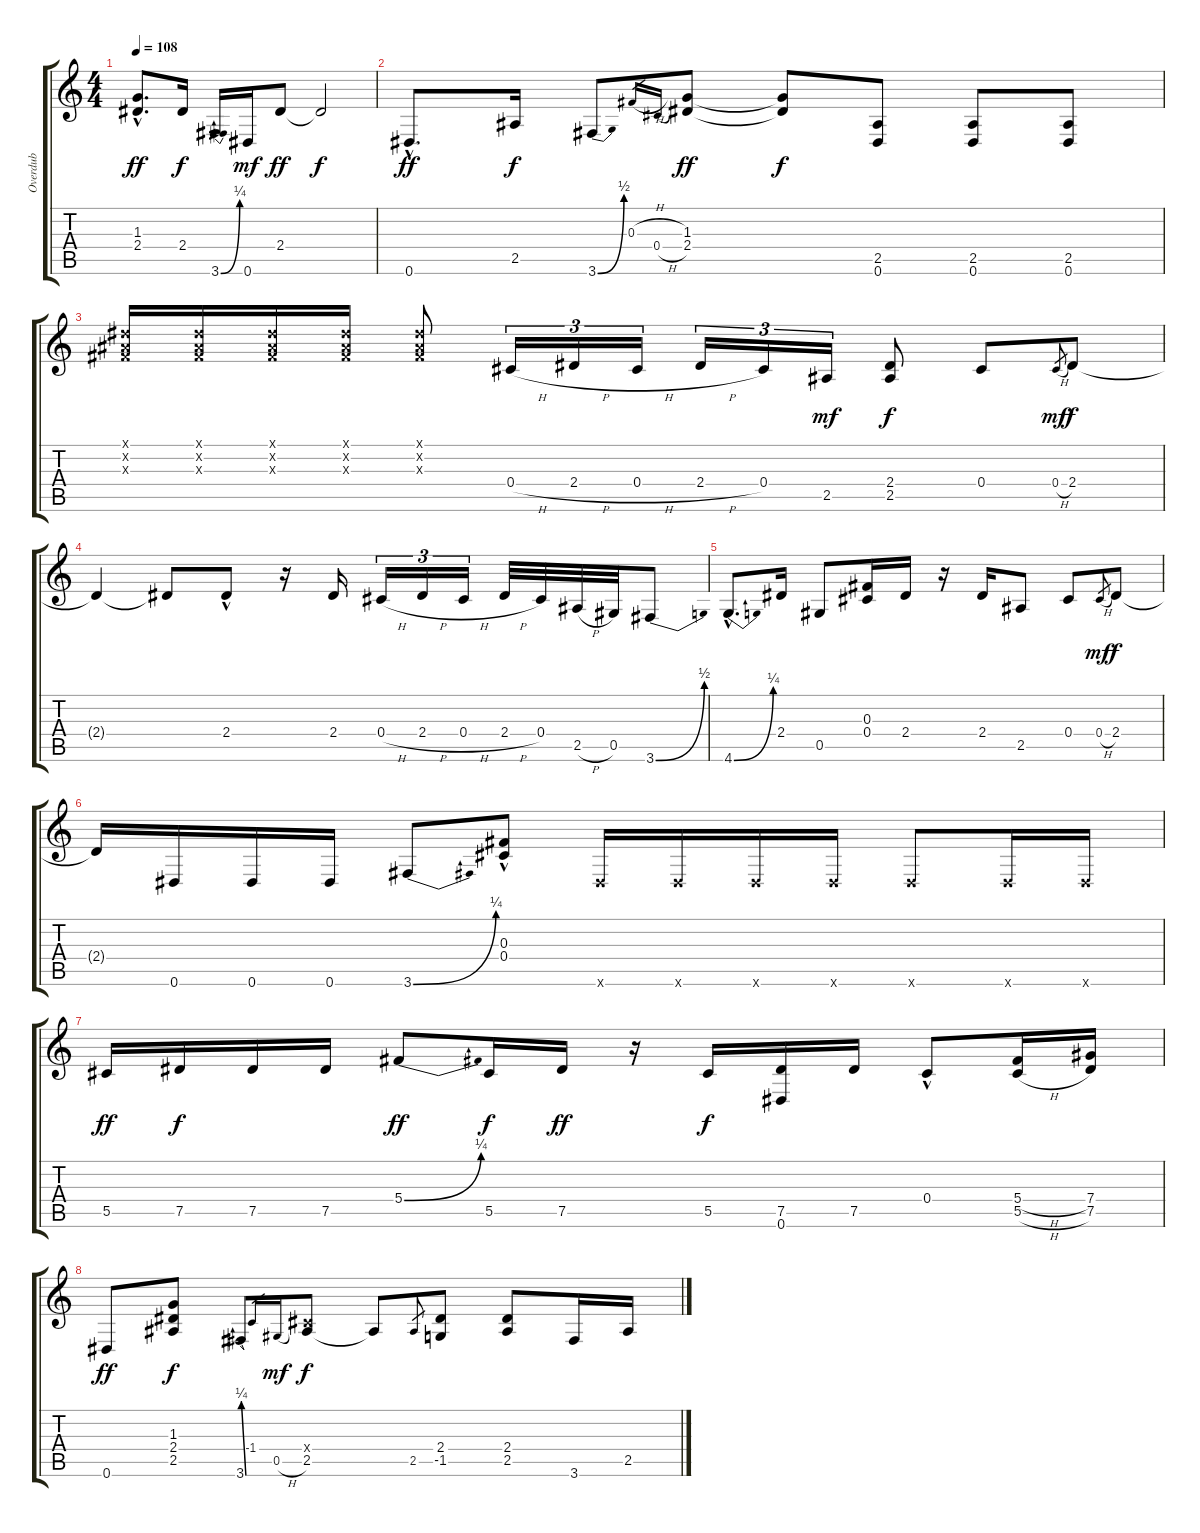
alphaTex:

\track ("Overdub" "Overdub") {instrument fretlessbass}
\staff {score tabs}
\tuning (Eb4 Bb3 Gb3 Db3 Ab2 Eb2) {hide}
\ts (4 4)
\tempo 108
\clef g2
\ks c
(1.3{hac} 2.4{hac}).8{d dy ff} 2.4.16{dy f} 3.6{be (bend 0 0 60 1)}.16 0.6.16{dy mf} 2.4.8{dy ff} 2.4{t}.2{dy f} |
0.6{hac}.8{d dy ff} 2.5.16{dy f} 3.6{be (bend 0 0 60 2)}.8 0.3{h}.16{gr} 0.4{h}.16{gr} (1.3 2.4).8{dy ff} (1.3{t} 2.4{t}).8{dy f} (2.5 0.6).8 (2.5 0.6).8 (2.5 0.6).8 |
(0.1{x} 0.2{x} 0.3{x}).16 (0.1{x} 0.2{x} 0.3{x}).16 (0.1{x} 0.2{x} 0.3{x}).16 (0.1{x} 0.2{x} 0.3{x}).16 (0.1{x} 0.2{x} 0.3{x}).8 0.4{h}.16{tu (3 2)} 2.4{h}.16{tu (3 2)} 0.4{h}.16{tu (3 2)} 2.4{h}.16{tu (3 2)} 0.4.16{tu (3 2)} 2.5.16{tu (3 2) dy mf} (2.4 2.5).8{dy f} 0.4.8 0.4{h}.8{gr dy mf} 2.4.8{dy f} |
2.4{t}.4 2.4{t}.8 2.4{hac}.8 r.16 2.4.16 0.4{h}.16{tu (3 2)} 2.4{h}.16{tu (3 2)} 0.4{h}.16{tu (3 2)} 2.4{h}.32 0.4.32 2.5{h}.32 0.5.32 3.6{be (bend 0 0 60 2)}.8 |
4.6{be (bend 0 0 60 1) hac}.8{d} 2.4.16 0.5.8 (0.3 0.4).16 2.4.16 r.16 2.4.16 2.5.8 0.4.8 0.4{h}.8{gr dy mf} 2.4.8{dy f} |
2.4{t}.16 0.6.16 0.6.16 0.6.16 3.6{be (bend 0 0 60 1)}.8 (0.3{hac} 0.4{hac}).8 0.6{x}.16 0.6{x}.16 0.6{x}.16 0.6{x}.16 0.6{x}.8 0.6{x}.16 0.6{x}.16 |
5.5.16{dy ff volume 10} 7.5.16{dy f} 7.5.16 7.5.16 5.4{be (bend 0 0 60 1)}.8{dy ff} 5.5.16{dy f} 7.5.16{dy ff} r.16 5.5.16{dy f} (7.5 0.6).16 7.5.16 0.4{hac}.8 (5.4{h} 5.5{h}).16 (7.4 7.5).16 |
0.6.8{dy ff} (1.3 2.4 2.5).8{dy f} 3.6{be (bend 0 0 60 1)}.8 -1.4.16{gr} 0.5{h}.16{gr dy mf} (0.4{x} 2.5).8{dy f} 2.5{t}.8 2.5.8{gr} (2.4 -1.5).8 (2.4 2.5).8 3.6.16 2.5.16
